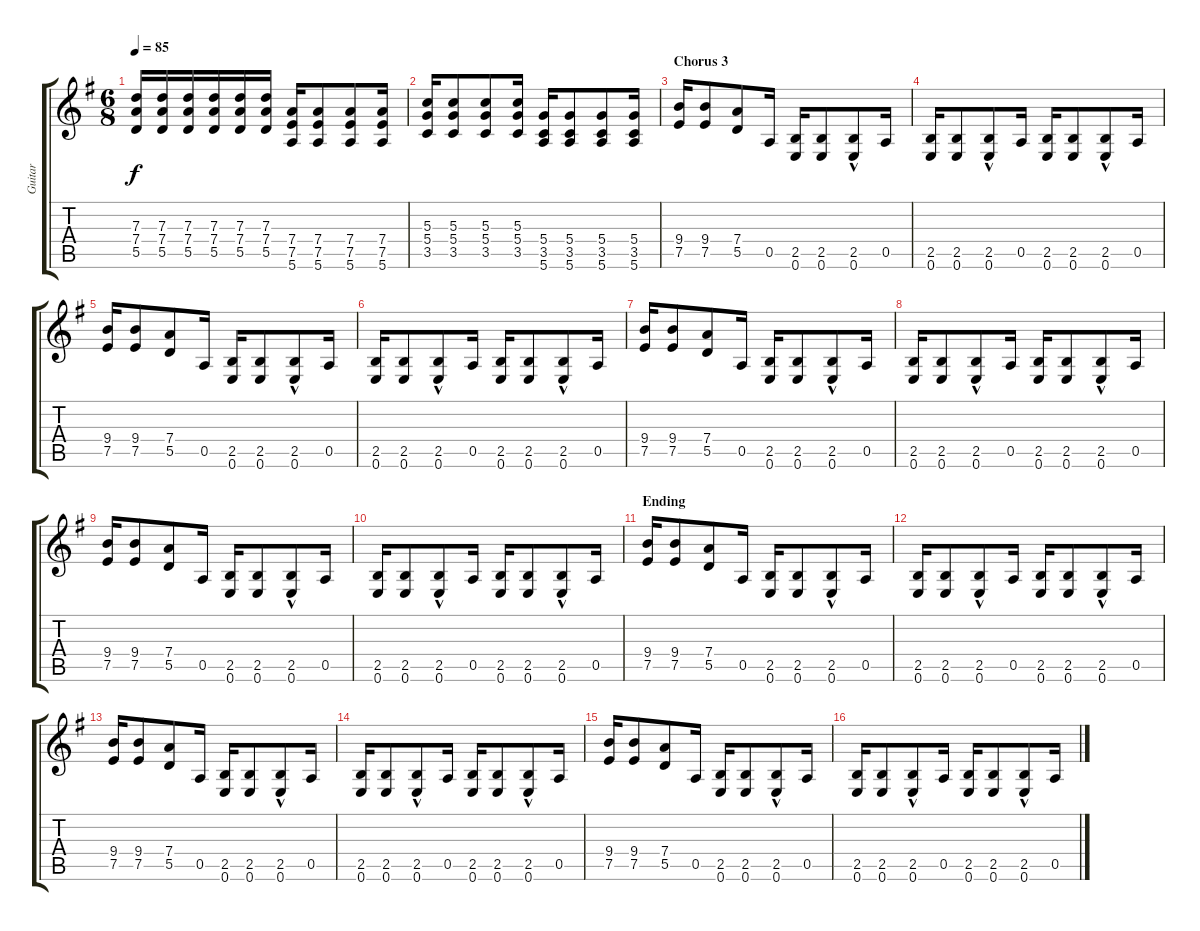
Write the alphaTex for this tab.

\track ("Guitar" "Guitar") {instrument overdrivenguitar}
\staff {score tabs}
\tuning (E4 B3 G3 D3 A2 E2) {hide}
\ts (6 8)
\tempo 85
\clef g2
\ks eminor
(7.3 7.4 5.5).16{dy f} (7.3 7.4 5.5).16 (7.3 7.4 5.5).16 (7.3 7.4 5.5).16 (7.3 7.4 5.5).16 (7.3 7.4 5.5).16 (7.4 7.5 5.6).16 (7.4 7.5 5.6).8 (7.4 7.5 5.6).8 (7.4 7.5 5.6).16 |
(5.3 5.4 3.5).16 (5.3 5.4 3.5).8 (5.3 5.4 3.5).8 (5.3 5.4 3.5).16 (5.4 3.5 5.6).16 (5.4 3.5 5.6).8 (5.4 3.5 5.6).8 (5.4 3.5 5.6).16 |
\section ("" "Chorus 3")
(9.4 7.5).16 (9.4 7.5).8 (7.4 5.5).8 0.5.16 (2.5 0.6).16 (2.5 0.6).8 (2.5 0.6{hac}).8 0.5.16 |
(2.5 0.6).16 (2.5 0.6).8 (2.5 0.6{hac}).8 0.5.16 (2.5 0.6).16 (2.5 0.6).8 (2.5 0.6{hac}).8 0.5.16 |
(9.4 7.5).16 (9.4 7.5).8 (7.4 5.5).8 0.5.16 (2.5 0.6).16 (2.5 0.6).8 (2.5 0.6{hac}).8 0.5.16 |
(2.5 0.6).16 (2.5 0.6).8 (2.5 0.6{hac}).8 0.5.16 (2.5 0.6).16 (2.5 0.6).8 (2.5 0.6{hac}).8 0.5.16 |
(9.4 7.5).16 (9.4 7.5).8 (7.4 5.5).8 0.5.16 (2.5 0.6).16 (2.5 0.6).8 (2.5 0.6{hac}).8 0.5.16 |
(2.5 0.6).16 (2.5 0.6).8 (2.5 0.6{hac}).8 0.5.16 (2.5 0.6).16 (2.5 0.6).8 (2.5 0.6{hac}).8 0.5.16 |
(9.4 7.5).16 (9.4 7.5).8 (7.4 5.5).8 0.5.16 (2.5 0.6).16 (2.5 0.6).8 (2.5 0.6{hac}).8 0.5.16 |
(2.5 0.6).16 (2.5 0.6).8 (2.5 0.6{hac}).8 0.5.16 (2.5 0.6).16 (2.5 0.6).8 (2.5 0.6{hac}).8 0.5.16 |
\section ("" "Ending")
(9.4 7.5).16 (9.4 7.5).8 (7.4 5.5).8 0.5.16 (2.5 0.6).16 (2.5 0.6).8 (2.5 0.6{hac}).8 0.5.16 |
(2.5 0.6).16 (2.5 0.6).8 (2.5 0.6{hac}).8 0.5.16 (2.5 0.6).16 (2.5 0.6).8 (2.5 0.6{hac}).8 0.5.16 |
(9.4 7.5).16 (9.4 7.5).8 (7.4 5.5).8 0.5.16 (2.5 0.6).16 (2.5 0.6).8 (2.5 0.6{hac}).8 0.5.16 |
(2.5 0.6).16 (2.5 0.6).8 (2.5 0.6{hac}).8 0.5.16 (2.5 0.6).16 (2.5 0.6).8 (2.5 0.6{hac}).8 0.5.16 |
(9.4 7.5).16 (9.4 7.5).8 (7.4 5.5).8 0.5.16 (2.5 0.6).16 (2.5 0.6).8 (2.5 0.6{hac}).8 0.5.16 |
(2.5 0.6).16 (2.5 0.6).8 (2.5 0.6{hac}).8 0.5.16 (2.5 0.6).16 (2.5 0.6).8 (2.5 0.6{hac}).8 0.5.16
